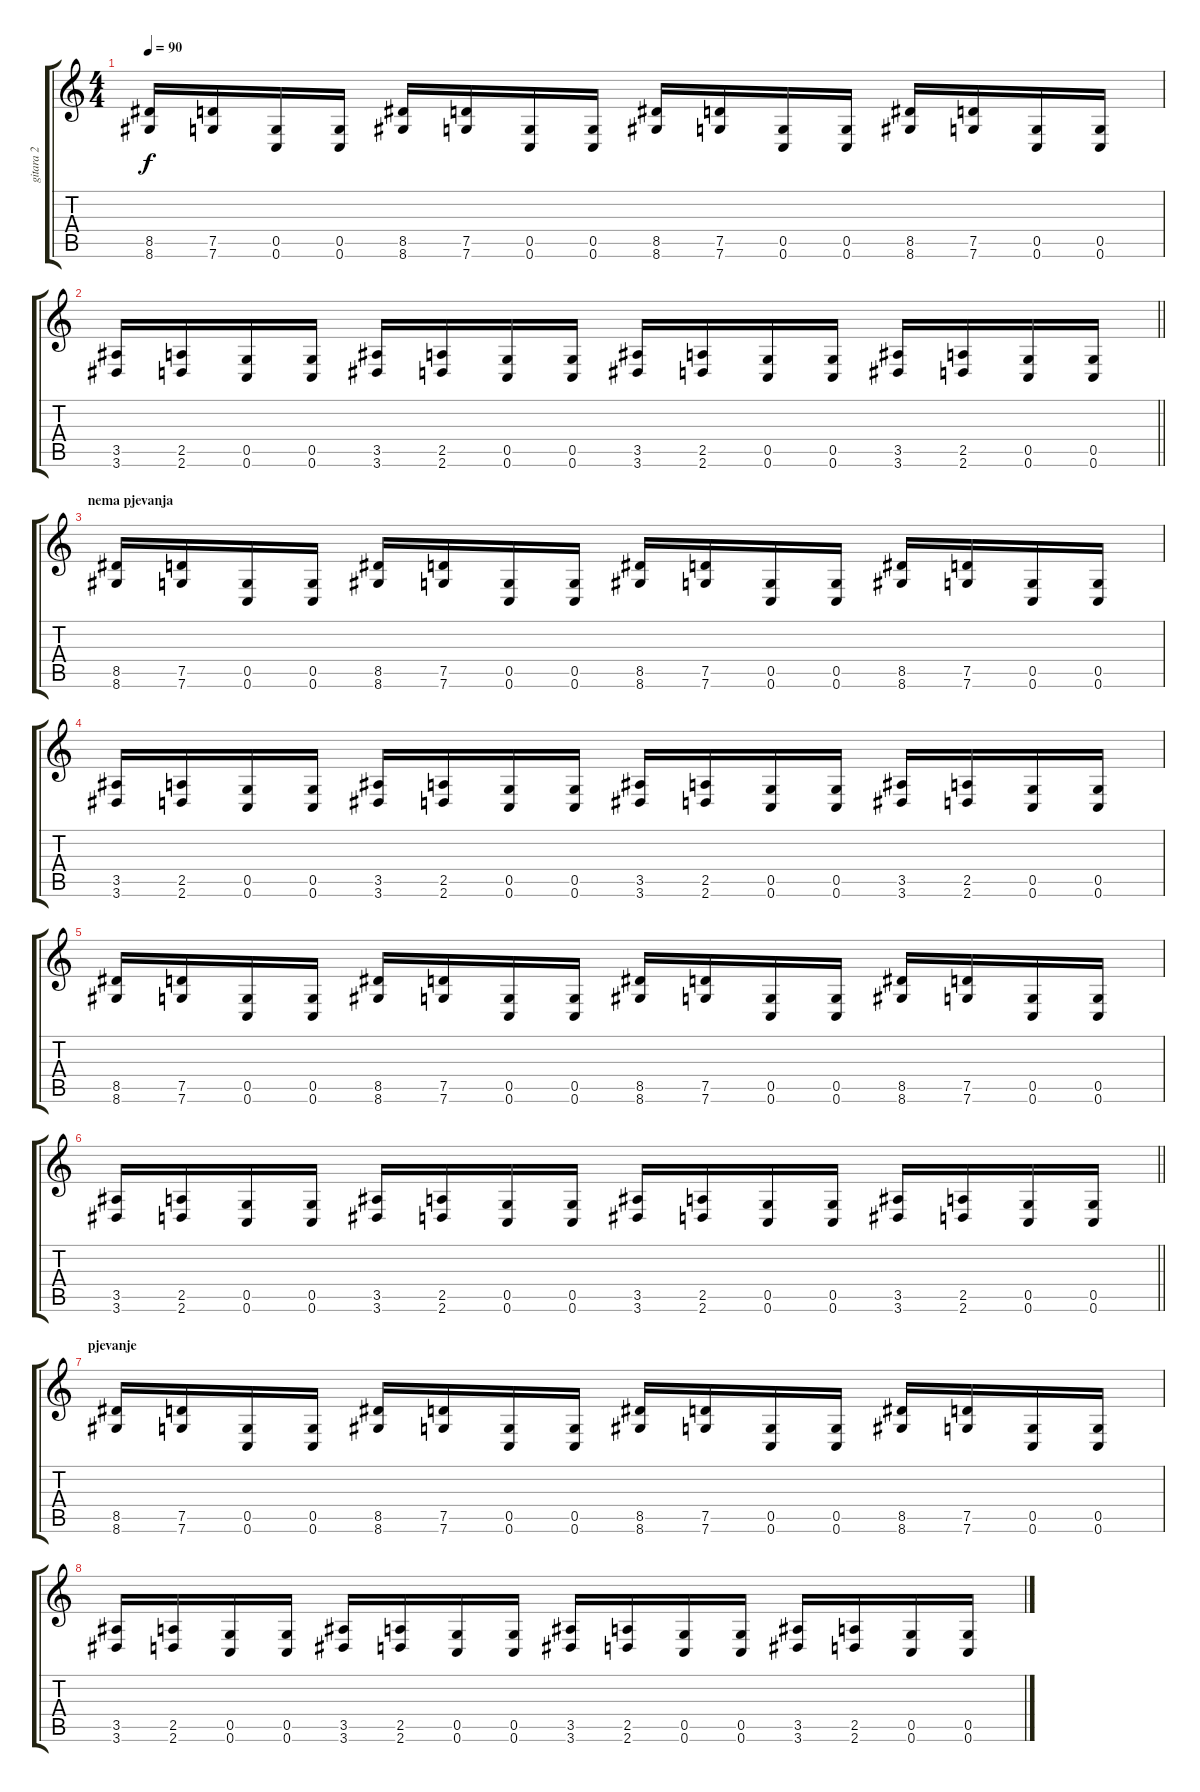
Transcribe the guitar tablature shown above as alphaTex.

\track ("gitara 2" "gitara 2") {instrument distortionguitar}
\staff {score tabs}
\tuning (D4 A3 F3 C3 G2 C2) {hide}
\ts (4 4)
\tempo 90
\clef g2
\ks c
(8.5 8.6).16{dy f} (7.5 7.6).16 (0.5 0.6).16 (0.5 0.6).16 (8.5 8.6).16 (7.5 7.6).16 (0.5 0.6).16 (0.5 0.6).16 (8.5 8.6).16 (7.5 7.6).16 (0.5 0.6).16 (0.5 0.6).16 (8.5 8.6).16 (7.5 7.6).16 (0.5 0.6).16 (0.5 0.6).16 |
\barLineRight lightlight
(3.5 3.6).16 (2.5 2.6).16 (0.5 0.6).16 (0.5 0.6).16 (3.5 3.6).16 (2.5 2.6).16 (0.5 0.6).16 (0.5 0.6).16 (3.5 3.6).16 (2.5 2.6).16 (0.5 0.6).16 (0.5 0.6).16 (3.5 3.6).16 (2.5 2.6).16 (0.5 0.6).16 (0.5 0.6).16 |
\section ("" "nema pjevanja")
(8.5 8.6).16 (7.5 7.6).16 (0.5 0.6).16 (0.5 0.6).16 (8.5 8.6).16 (7.5 7.6).16 (0.5 0.6).16 (0.5 0.6).16 (8.5 8.6).16 (7.5 7.6).16 (0.5 0.6).16 (0.5 0.6).16 (8.5 8.6).16 (7.5 7.6).16 (0.5 0.6).16 (0.5 0.6).16 |
(3.5 3.6).16 (2.5 2.6).16 (0.5 0.6).16 (0.5 0.6).16 (3.5 3.6).16 (2.5 2.6).16 (0.5 0.6).16 (0.5 0.6).16 (3.5 3.6).16 (2.5 2.6).16 (0.5 0.6).16 (0.5 0.6).16 (3.5 3.6).16 (2.5 2.6).16 (0.5 0.6).16 (0.5 0.6).16 |
(8.5 8.6).16 (7.5 7.6).16 (0.5 0.6).16 (0.5 0.6).16 (8.5 8.6).16 (7.5 7.6).16 (0.5 0.6).16 (0.5 0.6).16 (8.5 8.6).16 (7.5 7.6).16 (0.5 0.6).16 (0.5 0.6).16 (8.5 8.6).16 (7.5 7.6).16 (0.5 0.6).16 (0.5 0.6).16 |
\barLineRight lightlight
(3.5 3.6).16 (2.5 2.6).16 (0.5 0.6).16 (0.5 0.6).16 (3.5 3.6).16 (2.5 2.6).16 (0.5 0.6).16 (0.5 0.6).16 (3.5 3.6).16 (2.5 2.6).16 (0.5 0.6).16 (0.5 0.6).16 (3.5 3.6).16 (2.5 2.6).16 (0.5 0.6).16 (0.5 0.6).16 |
\section ("" "pjevanje")
(8.5 8.6).16 (7.5 7.6).16 (0.5 0.6).16 (0.5 0.6).16 (8.5 8.6).16 (7.5 7.6).16 (0.5 0.6).16 (0.5 0.6).16 (8.5 8.6).16 (7.5 7.6).16 (0.5 0.6).16 (0.5 0.6).16 (8.5 8.6).16 (7.5 7.6).16 (0.5 0.6).16 (0.5 0.6).16 |
(3.5 3.6).16 (2.5 2.6).16 (0.5 0.6).16 (0.5 0.6).16 (3.5 3.6).16 (2.5 2.6).16 (0.5 0.6).16 (0.5 0.6).16 (3.5 3.6).16 (2.5 2.6).16 (0.5 0.6).16 (0.5 0.6).16 (3.5 3.6).16 (2.5 2.6).16 (0.5 0.6).16 (0.5 0.6).16
